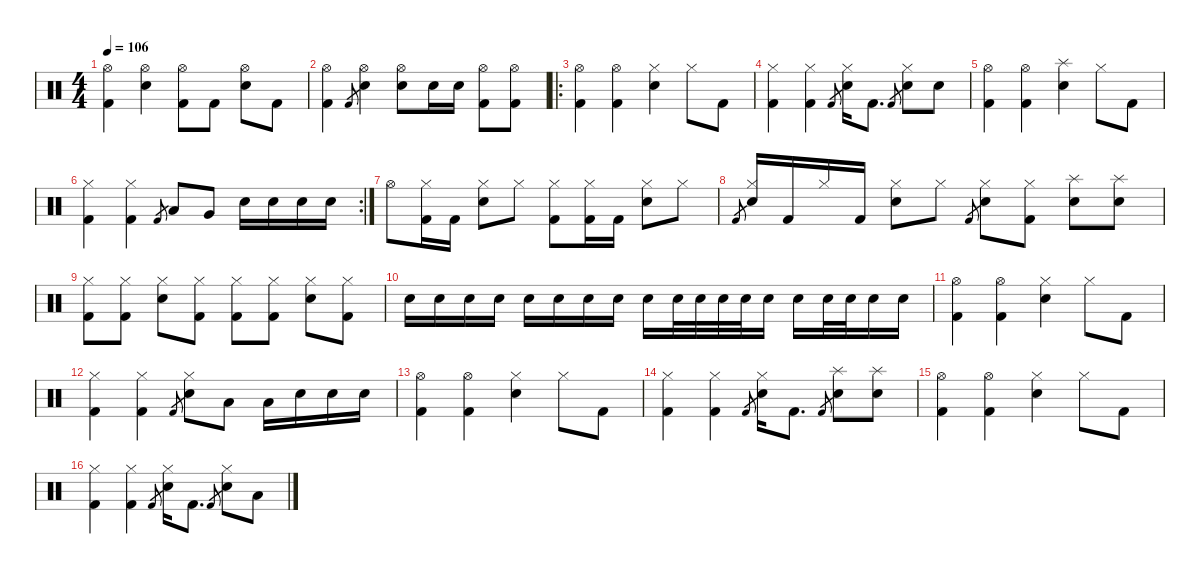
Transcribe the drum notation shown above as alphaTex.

\defaultSystemsLayout 4
\hideDynamics
\bracketExtendMode nobrackets
\singleTrackTrackNamePolicy hidden
\multiTrackTrackNamePolicy hidden
\otherSystemsTrackNameOrientation horizontal
\track ("Lars Ulrich" "drm.") {instrument percussion}
\staff {score}
\articulation defaults
\ts (4 4)
\tempo 106
\clef neutral
\ks c
("Hi-Hat (open)" "Kick (hit) 2").4{dy f beam Down} ("Hi-Hat (open)" "Snare (hit) 2").4{beam Down} ("Hi-Hat (open)" "Kick (hit) 2").8{beam Down} "Kick (hit) 2".8{beam Down} ("Hi-Hat (open)" "Snare (hit) 2").8{beam Down} "Kick (hit) 2".8{beam Down} |
("Hi-Hat (open)" "Kick (hit) 2").4{beam Down} "Kick (hit) 2".8{gr dy mf beam Up} ("Hi-Hat (open)" "Snare (hit) 2").4{dy f beam Down} ("Hi-Hat (open)" "Snare (hit) 2").8{beam Down} "Snare (hit) 2".16{beam Down} "Snare (hit) 2".16{beam Down} ("Hi-Hat (open)" "Kick (hit) 2").8{beam Down} ("Hi-Hat (open)" "Kick (hit) 2").8{beam Down} |
\ro
("Hi-Hat (open)" "Kick (hit) 2").4{beam Down} ("Hi-Hat (open)" "Kick (hit) 2").4{beam Down} ("Hi-Hat (closed)" "Snare (hit) 2").4{beam Down} "Hi-Hat (closed)".8{beam Down} "Kick (hit) 2".8{beam Down} |
("Hi-Hat (closed)" "Kick (hit) 2").4{beam Down} ("Hi-Hat (closed)" "Kick (hit) 2").4{beam Down} "Kick (hit) 2".8{gr dy mf beam Up} ("Hi-Hat (closed)" "Snare (hit) 2").16{dy f beam Down} "Kick (hit) 2".8{d beam Down} "Kick (hit) 2".8{gr dy mf beam Up} ("Hi-Hat (closed)" "Snare (hit) 2").8{dy f beam Down} "Snare (hit) 2".8{beam Down} |
("Hi-Hat (open)" "Kick (hit) 2").4{beam Down} ("Hi-Hat (open)" "Kick (hit) 2").4{beam Down} ("Splash (hit)" "Snare (hit) 2").4{dy fff beam Down} "Hi-Hat (closed)".8{dy f beam Down} "Kick (hit) 2".8{beam Down} |
\rc 2
("Hi-Hat (closed)" "Kick (hit) 2").4{beam Down} ("Hi-Hat (closed)" "Kick (hit) 2").4{beam Down} "Kick (hit) 2".8{gr dy mf beam Up} "Low Tom (hit)".8{dy f beam Up} "Very Low Tom (hit)".8{beam Up} "Snare (hit) 2".16{beam Down} "Snare (hit) 2".16{beam Down} "Snare (hit) 2".16{beam Down} "Snare (hit) 2".16{beam Down} |
"Hi-Hat (open)".8{beam Down} ("Hi-Hat (closed)" "Kick (hit) 2").16{beam Down} "Kick (hit) 2".16{beam Down} ("Hi-Hat (closed)" "Snare (hit) 2").8{beam Down} "Hi-Hat (closed)".8{beam Down} ("Hi-Hat (closed)" "Kick (hit) 2").8{beam Down} ("Hi-Hat (closed)" "Kick (hit) 2").16{beam Down} "Kick (hit) 2".16{beam Down} ("Hi-Hat (closed)" "Snare (hit) 2").8{beam Down} "Hi-Hat (closed)".8{beam Down} |
"Kick (hit) 2".8{gr dy mf beam Up} ("Hi-Hat (closed)" "Snare (hit) 2").16{dy f beam Up} "Kick (hit) 2".16{beam Up} "Hi-Hat (closed)".16{beam Up} "Kick (hit) 2".16{beam Up} ("Hi-Hat (closed)" "Snare (hit) 2").8{beam Down} "Hi-Hat (closed)".8{beam Down} "Kick (hit) 2".8{gr dy mf beam Up} ("Hi-Hat (closed)" "Snare (hit) 2").8{dy f beam Down} ("Hi-Hat (closed)" "Kick (hit) 2").8{beam Down} ("Splash (hit)" "Snare (hit) 2").8{dy fff beam Down} ("Splash (hit)" "Snare (hit) 2").8{beam Down} |
("Hi-Hat (closed)" "Kick (hit) 2").8{dy f beam Down} ("Hi-Hat (closed)" "Kick (hit) 2").8{beam Down} ("Hi-Hat (closed)" "Snare (hit) 2").8{beam Down} ("Hi-Hat (closed)" "Kick (hit) 2").8{beam Down} ("Hi-Hat (closed)" "Kick (hit) 2").8{beam Down} ("Hi-Hat (closed)" "Kick (hit) 2").8{beam Down} ("Hi-Hat (closed)" "Snare (hit) 2").8{beam Down} ("Hi-Hat (closed)" "Kick (hit) 2").8{beam Down} |
"Snare (hit) 2".16{dy pp beam Down} "Snare (hit) 2".16{beam Down} "Snare (hit) 2".16{dy p beam Down} "Snare (hit) 2".16{beam Down} "Snare (hit) 2".16{dy mp beam Down} "Snare (hit) 2".16{beam Down} "Snare (hit) 2".16{dy mf beam Down} "Snare (hit) 2".16{beam Down} "Snare (hit) 2".16{dy f beam Down} "Snare (hit) 2".32{beam Down} "Snare (hit) 2".32{beam Down} "Snare (hit) 2".32{beam Down} "Snare (hit) 2".32{beam Down} "Snare (hit) 2".16{beam Down} "Snare (hit) 2".16{beam Down} "Snare (hit) 2".32{beam Down} "Snare (hit) 2".32{beam Down} "Snare (hit) 2".16{beam Down} "Snare (hit) 2".16{beam Down} |
("Hi-Hat (open)" "Kick (hit) 2").4{beam Down} ("Hi-Hat (open)" "Kick (hit) 2").4{beam Down} ("Hi-Hat (closed)" "Snare (hit) 2").4{beam Down} "Hi-Hat (closed)".8{beam Down} "Kick (hit) 2".8{beam Down} |
("Hi-Hat (closed)" "Kick (hit) 2").4{beam Down} ("Hi-Hat (closed)" "Kick (hit) 2").4{beam Down} "Kick (hit) 2".8{gr dy mf beam Up} ("Hi-Hat (closed)" "Snare (hit) 2").8{dy f beam Down} "Low Tom (hit)".8{beam Down} "Low Tom (hit)".16{beam Down} "Snare (hit) 2".16{beam Down} "Snare (hit) 2".16{beam Down} "Snare (hit) 2".16{beam Down} |
("Hi-Hat (open)" "Kick (hit) 2").4{beam Down} ("Hi-Hat (open)" "Kick (hit) 2").4{beam Down} ("Hi-Hat (closed)" "Snare (hit) 2").4{beam Down} "Hi-Hat (closed)".8{beam Down} "Kick (hit) 2".8{beam Down} |
("Hi-Hat (closed)" "Kick (hit) 2").4{beam Down} ("Hi-Hat (closed)" "Kick (hit) 2").4{beam Down} "Kick (hit) 2".8{gr dy mf beam Up} ("Hi-Hat (closed)" "Snare (hit) 2").16{dy f beam Down} "Kick (hit) 2".8{d beam Down} "Kick (hit) 2".8{gr dy mf beam Up} ("Splash (hit)" "Snare (hit) 2").8{dy fff beam Down} ("Splash (hit)" "Snare (hit) 2").8{beam Down} |
("Hi-Hat (open)" "Kick (hit) 2").4{dy f beam Down} ("Hi-Hat (open)" "Kick (hit) 2").4{beam Down} ("Hi-Hat (closed)" "Snare (hit) 2").4{beam Down} "Hi-Hat (closed)".8{beam Down} "Kick (hit) 2".8{beam Down} |
("Hi-Hat (closed)" "Kick (hit) 2").4{beam Down} ("Hi-Hat (closed)" "Kick (hit) 2").4{beam Down} "Kick (hit) 2".8{gr dy mf beam Up} ("Hi-Hat (closed)" "Snare (hit) 2").16{dy f beam Down} "Kick (hit) 2".8{d beam Down} "Kick (hit) 2".8{gr dy mf beam Up} ("Hi-Hat (closed)" "Snare (hit) 2").8{dy f beam Down} "Low Tom (hit)".8{beam Down}
